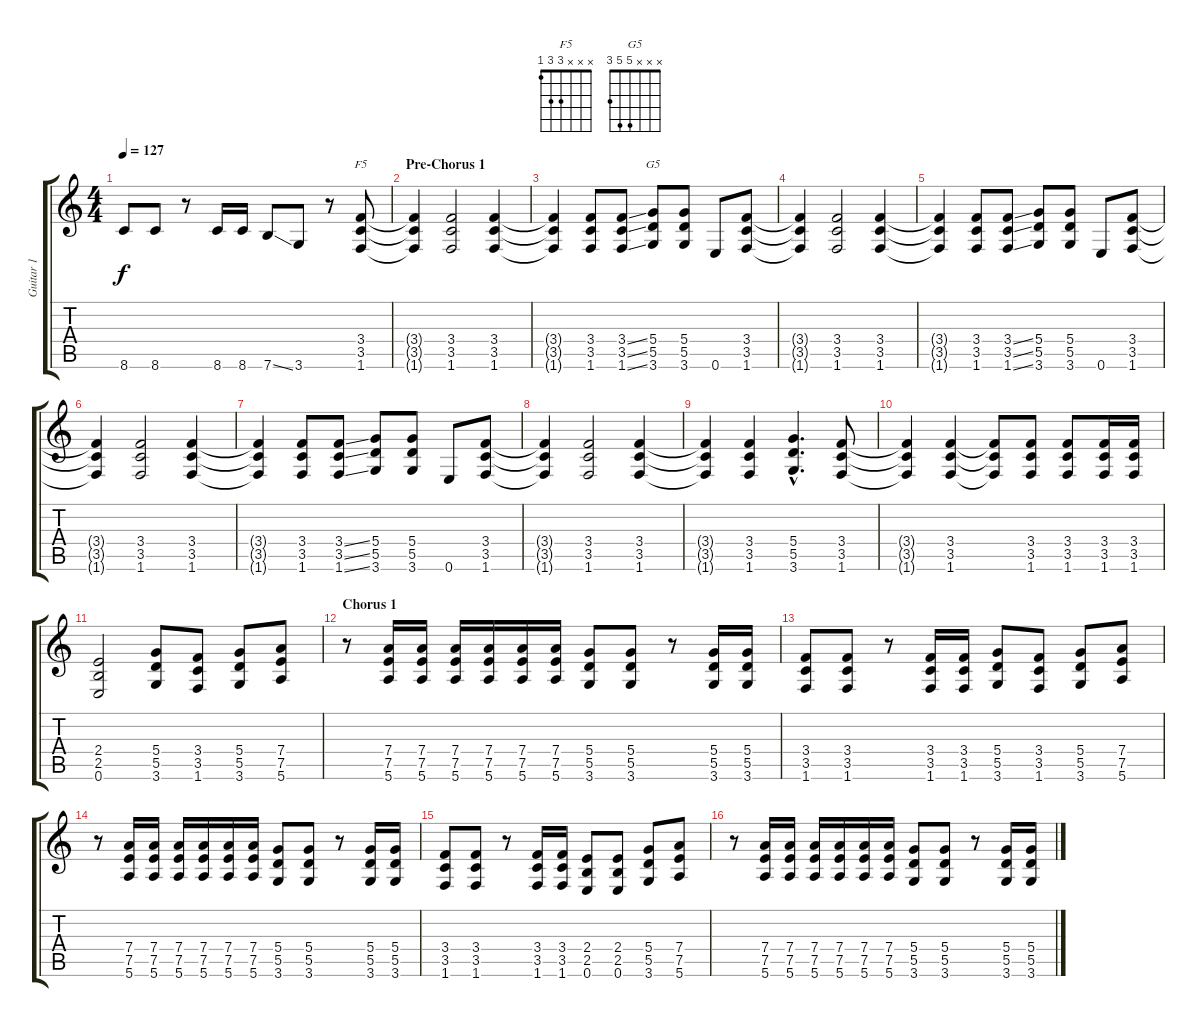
\track ("Guitar 1" "Guitar 1") {instrument distortionguitar}
\staff {score tabs}
\tuning (E4 B3 G3 D3 A2 E2) {hide}
\chord ("F5" x x x 3 3 1)
\chord ("G5" x x x 5 5 3)
\ts (4 4)
\tempo 127
\clef g2
\ks c
8.6.8{dy f} 8.6.8 r.8 8.6.16{instrument distortionguitar} 8.6.16 7.6{ss}.8 3.6.8 r.8 (3.4 3.5 1.6).8{ch "F5"} |
\section ("" "Pre-Chorus 1")
(3.4{t} 3.5{t} 1.6{t}).4 (3.4 3.5 1.6).2 (3.4 3.5 1.6).4 |
(3.4{t} 3.5{t} 1.6{t}).4 (3.4 3.5 1.6).8 (3.4{ss} 3.5{ss} 1.6{ss}).8 (5.4 5.5 3.6).8{ch "G5"} (5.4 5.5 3.6).8 0.6.8{instrument electricguitarmuted} (3.4 3.5 1.6).8{instrument distortionguitar} |
(3.4{t} 3.5{t} 1.6{t}).4 (3.4 3.5 1.6).2 (3.4 3.5 1.6).4 |
(3.4{t} 3.5{t} 1.6{t}).4 (3.4 3.5 1.6).8 (3.4{ss} 3.5{ss} 1.6{ss}).8 (5.4 5.5 3.6).8 (5.4 5.5 3.6).8 0.6.8{instrument electricguitarmuted} (3.4 3.5 1.6).8{instrument distortionguitar} |
(3.4{t} 3.5{t} 1.6{t}).4 (3.4 3.5 1.6).2 (3.4 3.5 1.6).4 |
(3.4{t} 3.5{t} 1.6{t}).4 (3.4 3.5 1.6).8 (3.4{ss} 3.5{ss} 1.6{ss}).8 (5.4 5.5 3.6).8 (5.4 5.5 3.6).8 0.6.8{instrument electricguitarmuted} (3.4 3.5 1.6).8{instrument distortionguitar} |
(3.4{t} 3.5{t} 1.6{t}).4 (3.4 3.5 1.6).2 (3.4 3.5 1.6).4 |
(3.4{t} 3.5{t} 1.6{t}).4 (3.4 3.5 1.6).4 (5.4{hac} 5.5{hac} 3.6{hac}).4{d} (3.4 3.5 1.6).8 |
(3.4{t} 3.5{t} 1.6{t}).4 (3.4 3.5 1.6).4 (3.4{t} 3.5{t} 1.6{t}).8 (3.4 3.5 1.6).8 (3.4 3.5 1.6).8 (3.4 3.5 1.6).16 (3.4 3.5 1.6).16 |
(2.4 2.5 0.6).2 (5.4 5.5 3.6).8 (3.4 3.5 1.6).8 (5.4 5.5 3.6).8 (7.4 7.5 5.6).8 |
\section ("" "Chorus 1")
r.8 (7.4 7.5 5.6).16 (7.4 7.5 5.6).16 (7.4 7.5 5.6).16 (7.4 7.5 5.6).16 (7.4 7.5 5.6).16 (7.4 7.5 5.6).16 (5.4 5.5 3.6).8 (5.4 5.5 3.6).8 r.8 (5.4 5.5 3.6).16 (5.4 5.5 3.6).16 |
(3.4 3.5 1.6).8 (3.4 3.5 1.6).8 r.8 (3.4 3.5 1.6).16 (3.4 3.5 1.6).16 (5.4 5.5 3.6).8 (3.4 3.5 1.6).8 (5.4 5.5 3.6).8 (7.4 7.5 5.6).8 |
r.8 (7.4 7.5 5.6).16 (7.4 7.5 5.6).16 (7.4 7.5 5.6).16 (7.4 7.5 5.6).16 (7.4 7.5 5.6).16 (7.4 7.5 5.6).16 (5.4 5.5 3.6).8 (5.4 5.5 3.6).8 r.8 (5.4 5.5 3.6).16 (5.4 5.5 3.6).16 |
(3.4 3.5 1.6).8 (3.4 3.5 1.6).8 r.8 (3.4 3.5 1.6).16 (3.4 3.5 1.6).16 (2.4 2.5 0.6).8 (2.4 2.5 0.6).8 (5.4 5.5 3.6).8 (7.4 7.5 5.6).8 |
r.8 (7.4 7.5 5.6).16 (7.4 7.5 5.6).16 (7.4 7.5 5.6).16 (7.4 7.5 5.6).16 (7.4 7.5 5.6).16 (7.4 7.5 5.6).16 (5.4 5.5 3.6).8 (5.4 5.5 3.6).8 r.8 (5.4 5.5 3.6).16 (5.4 5.5 3.6).16
